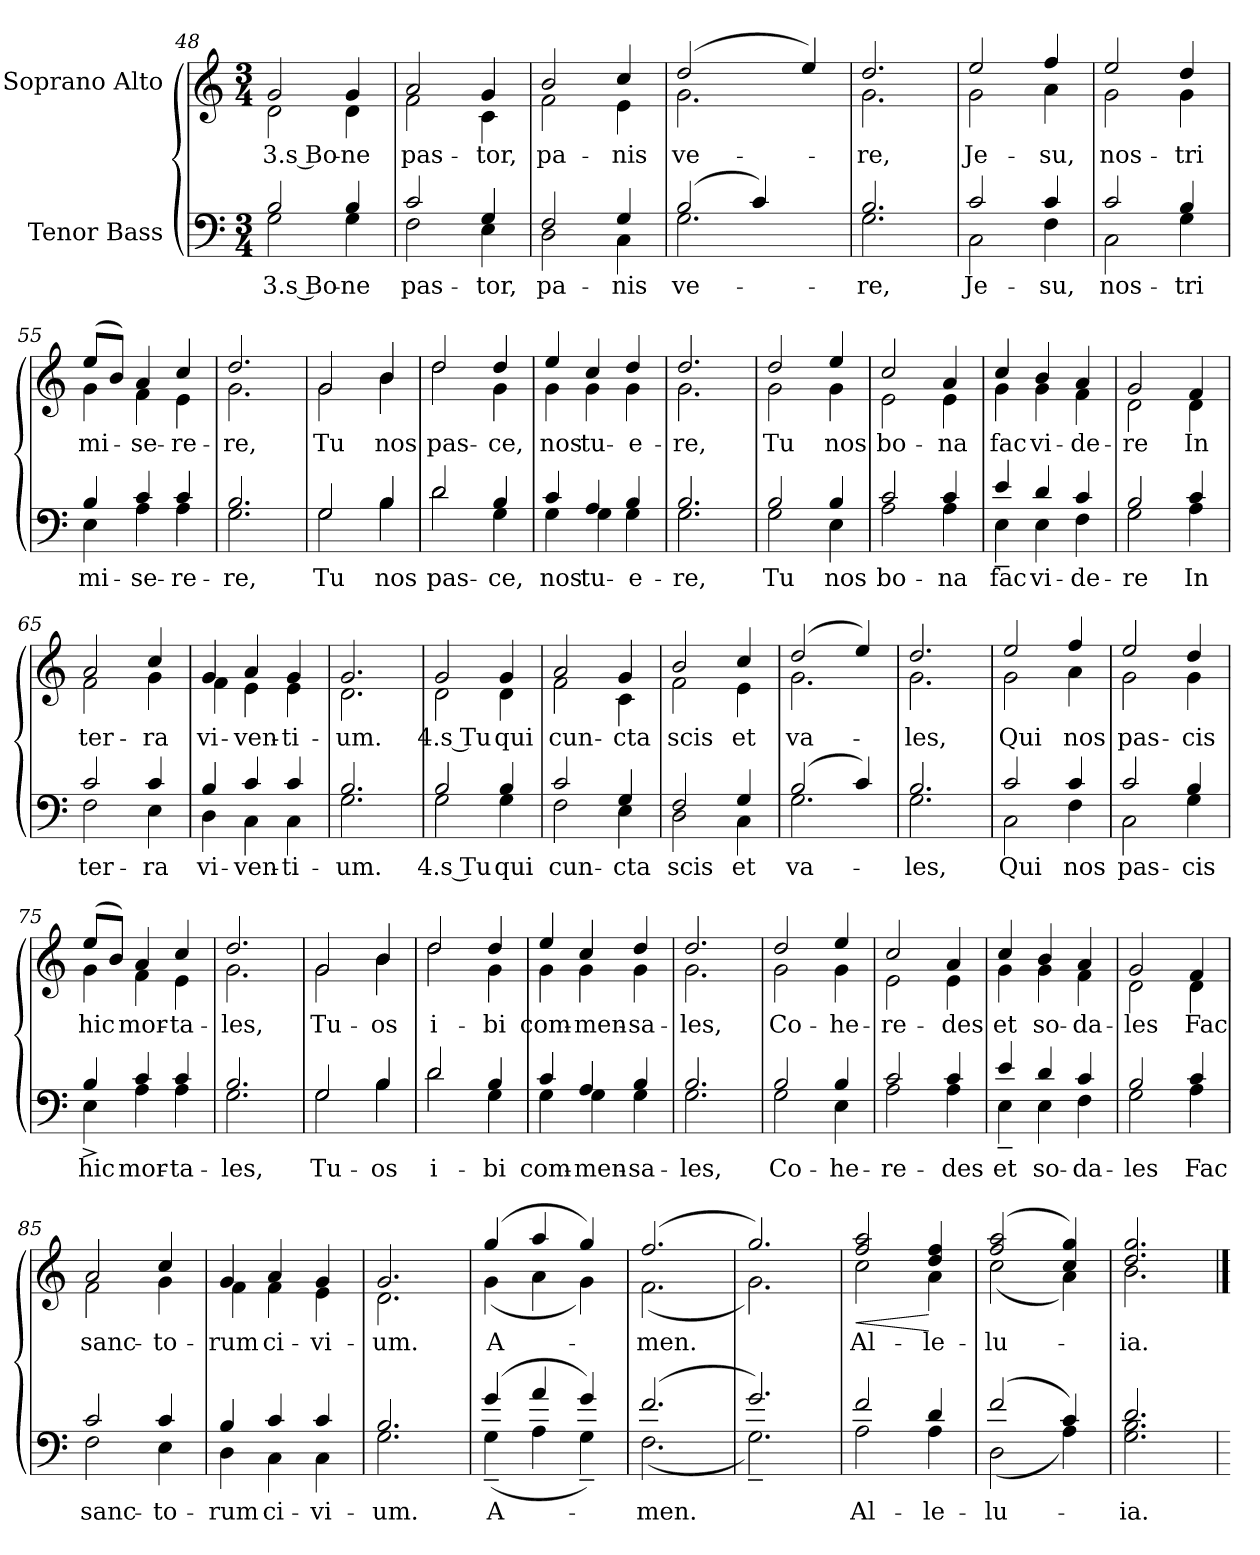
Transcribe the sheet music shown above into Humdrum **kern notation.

**kern	**text	**kern	**text	**dynam
*part2	*part2	*part1	*part1	*part1
*staff2	*staff2	*staff1	*staff1	*staff1
*I"Tenor  Bass	*	*I"Soprano  Alto	*	*
!!LO:PB:g=z
*clefF4	*	*clefG2	*	*
*M3/4	*	*M3/4	*	*
=48	=48	=48	=48	=48
!	!LO:LY:a:rj	!	!LO:LY:b:rj	!
*^	*	*^	*	*
2B/	2G\	3.s Bo-	2g/	2d\	3.s Bo-	.
!	!	!LO:LY:a:cj	!	!	!LO:LY:b:cj	!
4B/	4G\	-ne	4g/	4d\	-ne	.
=49	=49	=49	=49	=49	=49	=49
!	!	!LO:LY:a:cj	!	!	!LO:LY:b:cj	!
2c/	2F\	pas-	2a/	2f\	pas-	.
!	!	!LO:LY:a:cj	!	!	!LO:LY:b:cj	!
4G/	4E\	-tor,	4g/	4c\	-tor,	.
=50	=50	=50	=50	=50	=50	=50
!	!	!LO:LY:a:cj	!	!	!LO:LY:b:cj	!
2F/	2D\	pa-	2b/	2f\	pa-	.
!	!	!LO:LY:a:cj	!	!	!LO:LY:b:cj	!
4G/	4C\	-nis	4cc/	4e\	-nis	.
=51	=51	=51	=51	=51	=51	=51
!	!	!LO:LY:a:cj	!	!	!LO:LY:b:cj	!
(>2B/	2.G\	ve-	(>2dd/	2.g\	ve-	.
4c/)	.	.	2ryy	.	.	.
4ryy	4ryy	.	.	4ee/)	.	.
=52	=52	=52	=52	=52	=52	=52
!	!	!LO:LY:a:cj	!	!	!LO:LY:b:cj	!
2.B/	2.G\	-re,	2.dd/	2.g\	-re,	.
=53	=53	=53	=53	=53	=53	=53
!	!	!LO:LY:a:cj	!	!	!LO:LY:b:cj	!
2c/	2C\	Je-	2ee/	2g\	Je-	.
!	!	!LO:LY:a:cj	!	!	!LO:LY:b:cj	!
4c/	4F\	-su,	4ff/	4a\	-su,	.
=54	=54	=54	=54	=54	=54	=54
!	!	!LO:LY:a:cj	!	!	!LO:LY:b:cj	!
2c/	2C\	nos-	2ee/	2g\	nos-	.
!	!	!LO:LY:a:cj	!	!	!LO:LY:b:cj	!
4B/	4G\	-tri	4dd/	4g\	-tri	.
=55	=55	=55	=55	=55	=55	=55
!	!	!LO:LY:a:cj	!	!	!LO:LY:b:cj	!
4B/	4E\	mi-	(>8ee/L	4g\	mi-	.
.	.	.	8b/J)	.	.	.
!	!	!LO:LY:a:cj	!	!	!LO:LY:b:cj	!
4c/	4A\	-se-	4a/	4f\	-se-	.
!	!	!LO:LY:a:cj	!	!	!LO:LY:b:cj	!
4c/	4A\	-re-	4cc/	4e\	-re-	.
=56	=56	=56	=56	=56	=56	=56
!	!	!LO:LY:a:cj	!	!	!LO:LY:b:cj	!
2.B/	2.G\	-re,	2.dd/	2.g\	-re,	.
!!LO:LB:g=z	!!
=57	=57	=57	=57	=57	=57	=57
!	!	!LO:LY:a:cj	!	!	!LO:LY:b:cj	!
2G/	2G\	Tu	2g/	2g\	Tu	.
!	!	!LO:LY:a:cj	!	!	!LO:LY:b:cj	!
4B/	4B\	nos	4b/	4b\	nos	.
=58	=58	=58	=58	=58	=58	=58
!	!	!LO:LY:a:cj	!	!	!LO:LY:b:cj	!
2d/	2d\	pas-	2dd/	2dd\	pas-	.
!	!	!LO:LY:a:cj	!	!	!LO:LY:b:cj	!
4B/	4G\	-ce,	4dd/	4g\	-ce,	.
=59	=59	=59	=59	=59	=59	=59
!	!	!LO:LY:a:cj	!	!	!LO:LY:b:cj	!
4c/	4G\	nos	4ee/	4g\	nos	.
!	!	!LO:LY:a:cj	!	!	!LO:LY:b:cj	!
4A/	4G\	tu-	4cc/	4g\	tu-	.
!	!	!LO:LY:a:cj	!	!	!LO:LY:b:cj	!
4B/	4G\	-e-	4dd/	4g\	-e-	.
=60	=60	=60	=60	=60	=60	=60
!	!	!LO:LY:a:cj	!	!	!LO:LY:b:cj	!
2.B/	2.G\	-re,	2.dd/	2.g\	-re,	.
=61	=61	=61	=61	=61	=61	=61
!	!	!LO:LY:a:cj	!	!	!LO:LY:b:cj	!
2B/	2G\	Tu	2dd/	2g\	Tu	.
!	!	!LO:LY:a:cj	!	!	!LO:LY:b:cj	!
4B/	4E\	nos	4ee/	4g\	nos	.
=62	=62	=62	=62	=62	=62	=62
!	!	!LO:LY:a:cj	!	!	!LO:LY:b:cj	!
2c/	2A\	bo-	2cc/	2e\	bo-	.
!	!	!LO:LY:a:cj	!	!	!LO:LY:b:cj	!
4c/	4A\	-na	4a/	4e\	-na	.
=63	=63	=63	=63	=63	=63	=63
!	!	!LO:LY:a:cj	!	!	!LO:LY:b:cj	!
4e/	4E~>\	fac	4cc/	4g\	fac	.
!	!	!LO:LY:a	!	!	!LO:LY:b	!
4d/	4E\	vi-	4b/	4g\	vi-	.
!	!	!LO:LY:a:rj	!	!	!LO:LY:b:rj	!
4c/	4F\	-de-	4a/	4f\	-de-	.
=64	=64	=64	=64	=64	=64	=64
!	!	!LO:LY:a:cj	!	!	!LO:LY:b:cj	!
2B/	2G\	-re	2g/	2d\	-re	.
!	!	!LO:LY:a:cj	!	!	!LO:LY:b:cj	!
4c/	4A\	In	4f/	4d\	In	.
=65	=65	=65	=65	=65	=65	=65
!	!	!LO:LY:a:cj	!	!	!LO:LY:b:cj	!
2c/	2F\	ter-	2a/	2f\	ter-	.
!	!	!LO:LY:a:cj	!	!	!LO:LY:b:cj	!
4c/	4E\	-ra	4cc/	4g\	-ra	.
=66	=66	=66	=66	=66	=66	=66
!	!	!LO:LY:a	!	!	!LO:LY:b	!
4B/	4D\	vi-	4g/	4f\	vi-	.
!	!	!LO:LY:a:cj	!	!	!LO:LY:b:cj	!
4c/	4C\	-ven-	4a/	4e\	-ven-	.
!	!	!LO:LY:a:rj	!	!	!LO:LY:b:rj	!
4c/	4C\	-ti-	4g/	4e\	-ti-	.
=67	=67	=67	=67	=67	=67	=67
!	!	!LO:LY:a:cj	!	!	!LO:LY:b:cj	!
2.B/	2.G\	-um.	2.g/	2.d\	-um.	.
!!LO:LB:g=z	!!
=68	=68	=68	=68	=68	=68	=68
!	!	!LO:LY:a:rj	!	!	!LO:LY:b:rj	!
2B/	2G\	4.s Tu	2g/	2d\	4.s Tu	.
!	!	!LO:LY:a:cj	!	!	!LO:LY:b:cj	!
4B/	4G\	qui	4g/	4d\	qui	.
=69	=69	=69	=69	=69	=69	=69
!	!	!LO:LY:a:cj	!	!	!LO:LY:b:cj	!
2c/	2F\	cun-	2a/	2f\	cun-	.
!	!	!LO:LY:a:cj	!	!	!LO:LY:b:cj	!
4G/	4E\	-cta	4g/	4c\	-cta	.
=70	=70	=70	=70	=70	=70	=70
!	!	!LO:LY:a:cj	!	!	!LO:LY:b:cj	!
2F/	2D\	scis	2b/	2f\	scis	.
!	!	!LO:LY:a:cj	!	!	!LO:LY:b:cj	!
4G/	4C\	et	4cc/	4e\	et	.
=71	=71	=71	=71	=71	=71	=71
!	!	!LO:LY:a:cj	!	!	!LO:LY:b:cj	!
(>2B/	2.G\	va-	(>2dd/	2.g\	va-	.
4c/)	.	.	4ee/)	.	.	.
=72	=72	=72	=72	=72	=72	=72
!	!	!LO:LY:a:cj	!	!	!LO:LY:b:cj	!
2.B/	2.G\	-les,	2.dd/	2.g\	-les,	.
=73	=73	=73	=73	=73	=73	=73
!	!	!LO:LY:a:cj	!	!	!LO:LY:b:cj	!
2c/	2C\	Qui	2ee/	2g\	Qui	.
!	!	!LO:LY:a:cj	!	!	!LO:LY:b:cj	!
4c/	4F\	nos	4ff/	4a\	nos	.
=74	=74	=74	=74	=74	=74	=74
!	!	!LO:LY:a:cj	!	!	!LO:LY:b:cj	!
2c/	2C\	pas-	2ee/	2g\	pas-	.
!	!	!LO:LY:a:cj	!	!	!LO:LY:b:cj	!
4B/	4G\	-cis	4dd/	4g\	-cis	.
=75	=75	=75	=75	=75	=75	=75
!	!	!LO:LY:a	!	!	!LO:LY:b	!
4B/	4E^<\	hic	(>8ee/L	4g\	hic	.
.	.	.	8b/J)	.	.	.
!	!	!LO:LY:a:cj	!	!	!LO:LY:b:cj	!
4c/	4A\	mor-	4a/	4f\	mor-	.
!	!	!LO:LY:a:cj	!	!	!LO:LY:b:cj	!
4c/	4A\	-ta-	4cc/	4e\	-ta-	.
=76	=76	=76	=76	=76	=76	=76
!	!	!LO:LY:a:cj	!	!	!LO:LY:b:cj	!
2.B/	2.G\	-les,	2.dd/	2.g\	-les,	.
!!LO:LB:g=z	!!
=77	=77	=77	=77	=77	=77	=77
!	!	!LO:LY:a:cj	!	!	!LO:LY:b:cj	!
2G/	2G\	Tu-	2g/	2g\	Tu-	.
!	!	!LO:LY:a:cj	!	!	!LO:LY:b:cj	!
4B/	4B\	-os	4b/	4b\	-os	.
=78	=78	=78	=78	=78	=78	=78
!	!	!LO:LY:a:rj	!	!	!LO:LY:b:rj	!
2d/	2d\	i-	2dd/	2dd\	i-	.
!	!	!LO:LY:a:cj	!	!	!LO:LY:b:cj	!
4B/	4G\	-bi	4dd/	4g\	-bi	.
=79	=79	=79	=79	=79	=79	=79
!	!	!LO:LY:a	!	!	!LO:LY:b	!
4c/	4G\	com-	4ee/	4g\	com-	.
!	!	!LO:LY:a:cj	!	!	!LO:LY:b:cj	!
4A/	4G\	-men-	4cc/	4g\	-men-	.
!	!	!LO:LY:a:rj	!	!	!LO:LY:b:rj	!
4B/	4G\	-sa-	4dd/	4g\	-sa-	.
=80	=80	=80	=80	=80	=80	=80
!	!	!LO:LY:a:cj	!	!	!LO:LY:b:cj	!
2.B/	2.G\	-les,	2.dd/	2.g\	-les,	.
=81	=81	=81	=81	=81	=81	=81
!	!	!LO:LY:a:cj	!	!	!LO:LY:b:cj	!
2B/	2G\	Co-	2dd/	2g\	Co-	.
!	!	!LO:LY:a:cj	!	!	!LO:LY:b:cj	!
4B/	4E\	-he-	4ee/	4g\	-he-	.
=82	=82	=82	=82	=82	=82	=82
!	!	!LO:LY:a:cj	!	!	!LO:LY:b:cj	!
2c/	2A\	-re-	2cc/	2e\	-re-	.
!	!	!LO:LY:a:cj	!	!	!LO:LY:b:cj	!
4c/	4A\	-des	4a/	4e\	-des	.
=83	=83	=83	=83	=83	=83	=83
!	!	!LO:LY:a:cj	!	!	!LO:LY:b:cj	!
4e/	4E~>\	et	4cc/	4g\	et	.
!	!	!LO:LY:a	!	!	!LO:LY:b	!
4d/	4E\	so-	4b/	4g\	so-	.
!	!	!LO:LY:a:rj	!	!	!LO:LY:b:rj	!
4c/	4F\	-da-	4a/	4f\	-da-	.
=84	=84	=84	=84	=84	=84	=84
!	!	!LO:LY:a:cj	!	!	!LO:LY:b:cj	!
2B/	2G\	-les	2g/	2d\	-les	.
!	!	!LO:LY:a:cj	!	!	!LO:LY:b:cj	!
4c/	4A\	Fac	4f/	4d\	Fac	.
=85	=85	=85	=85	=85	=85	=85
!	!	!LO:LY:a:cj	!	!	!LO:LY:b:cj	!
2c/	2F\	sanc-	2a/	2f\	sanc-	.
!	!	!LO:LY:a:cj	!	!	!LO:LY:b:cj	!
4c/	4E\	-to-	4cc/	4g\	-to-	.
=86	=86	=86	=86	=86	=86	=86
!	!	!LO:LY:a:cj	!	!	!LO:LY:b:cj	!
4B/	4D\	-rum	4g/	4f\	-rum	.
!	!	!LO:LY:a:cj	!	!	!LO:LY:b:cj	!
4c/	4C\	ci-	4a/	4f\	ci-	.
!	!	!LO:LY:a:cj	!	!	!LO:LY:b:cj	!
4c/	4C\	-vi-	4g/	4e\	-vi-	.
=87	=87	=87	=87	=87	=87	=87
!	!	!LO:LY:a:cj	!	!	!LO:LY:b:cj	!
2.B/	2.G\	-um.	2.g/	2.d\	-um.	.
!!LO:LB:g=z	!!
=88	=88	=88	=88	=88	=88	=88
!	!	!LO:LY:a:cj	!	!	!LO:LY:b:cj	!
(>4g/	(<4G~>\	A-	(>4gg/	(<4g\	A-	.
4a/	4A\	.	4aa/	4a\	.	.
4g/)	4G~>\)	.	4gg/)	4g\)	.	.
=89	=89	=89	=89	=89	=89	=89
!	!	!LO:LY:a	!	!	!LO:LY:b	!
(>2.f/	(<2.F\	-men.	(>2.ff/	(<2.f\	-men.	.
=90	=90	=90	=90	=90	=90	=90
2.g/)	2.G~>\)	.	2.gg/)	2.g\)	.	.
=91	=91	=91	=91	=91	=91	=91
!	!	!LO:LY:a:cj	!	!	!LO:LY:b:cj	!LO:HP:b
2f/	2A\	Al-	2aa/ 2ff/	2cc\	Al-	<
!	!	!LO:LY:a:cj	!	!	!LO:LY:b:cj	!
4d/	4A\	-le-	4ff/ 4dd/	4a\	-le-	[
=92	=92	=92	=92	=92	=92	=92
!	!	!LO:LY:a:cj	!	!	!LO:LY:b:cj	!
(>2f/	(<2D\	-lu-	(>2aa/ 2ff/	(<2cc\	-lu-	.
4c/)	4A\)	.	4gg/ 4cc/)	4a\)	.	.
=93	=93	=93	=93	=93	=93	=93
!	!	!LO:LY:a:cj	!	!	!LO:LY:b:cj	!
2.d/	2.B\ 2.G\	-ia.	2.gg/ 2.dd/	2.b\	-ia.	.
*v	*v	*	*	*	*	*
*	*	*v	*v	*	*
=	==	==	==	==
*-	*-	*-	*-	*-
